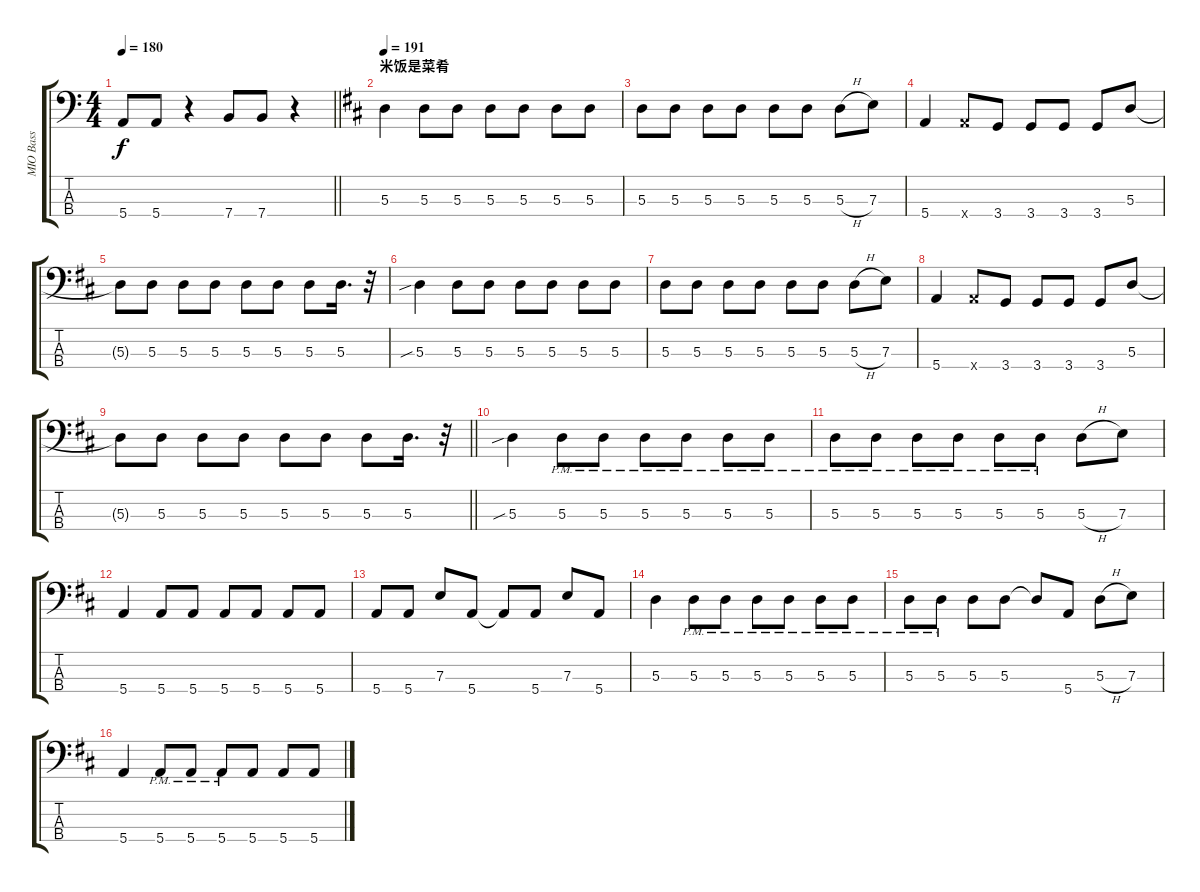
\track ("MIO Bass" "MIO Bass") {instrument electricbassfinger}
\staff {score tabs}
\tuning (G2 D2 A1 E1) {hide}
\ts (4 4)
\tempo 180
\clef f4
\barLineRight lightlight
\ks c
5.4.8{dy f} 5.4.8 r.4 7.4.8 7.4.8 r.4 |
\section ("" "米饭是菜肴")
\tempo 191
\ks d
5.3.4 5.3.8 5.3.8 5.3.8 5.3.8 5.3.8 5.3.8 |
5.3.8 5.3.8 5.3.8 5.3.8 5.3.8 5.3.8 5.3{h}.8 7.3.8 |
5.4.4 5.4{x}.8 3.4.8 3.4.8 3.4.8 3.4.8 5.3.8 |
5.3{t}.8 5.3.8 5.3.8 5.3.8 5.3.8 5.3.8 5.3.8 5.3.16{d} r.32 |
5.3{sib}.4 5.3.8 5.3.8 5.3.8 5.3.8 5.3.8 5.3.8 |
5.3.8 5.3.8 5.3.8 5.3.8 5.3.8 5.3.8 5.3{h}.8 7.3.8 |
5.4.4 5.4{x}.8 3.4.8 3.4.8 3.4.8 3.4.8 5.3.8 |
\barLineRight lightlight
5.3{t}.8 5.3.8 5.3.8 5.3.8 5.3.8 5.3.8 5.3.8 5.3.16{d} r.32 |
5.3{sib}.4 5.3{pm}.8 5.3{pm}.8 5.3{pm}.8 5.3{pm}.8 5.3{pm}.8 5.3{pm}.8 |
5.3{pm}.8 5.3{pm}.8 5.3{pm}.8 5.3{pm}.8 5.3{pm}.8 5.3{pm}.8 5.3{h}.8 7.3.8 |
5.4.4 5.4.8 5.4.8 5.4.8 5.4.8 5.4.8 5.4.8 |
5.4.8 5.4.8 7.3.8 5.4.8 5.4{t}.8 5.4.8 7.3.8 5.4.8 |
5.3.4 5.3{pm}.8 5.3{pm}.8 5.3{pm}.8 5.3{pm}.8 5.3{pm}.8 5.3{pm}.8 |
5.3{pm}.8 5.3{pm}.8 5.3.8 5.3.8 5.3{t}.8 5.4.8 5.3{h}.8 7.3.8 |
5.4.4 5.4{pm}.8 5.4{pm}.8 5.4{pm}.8 5.4.8 5.4.8 5.4.8
